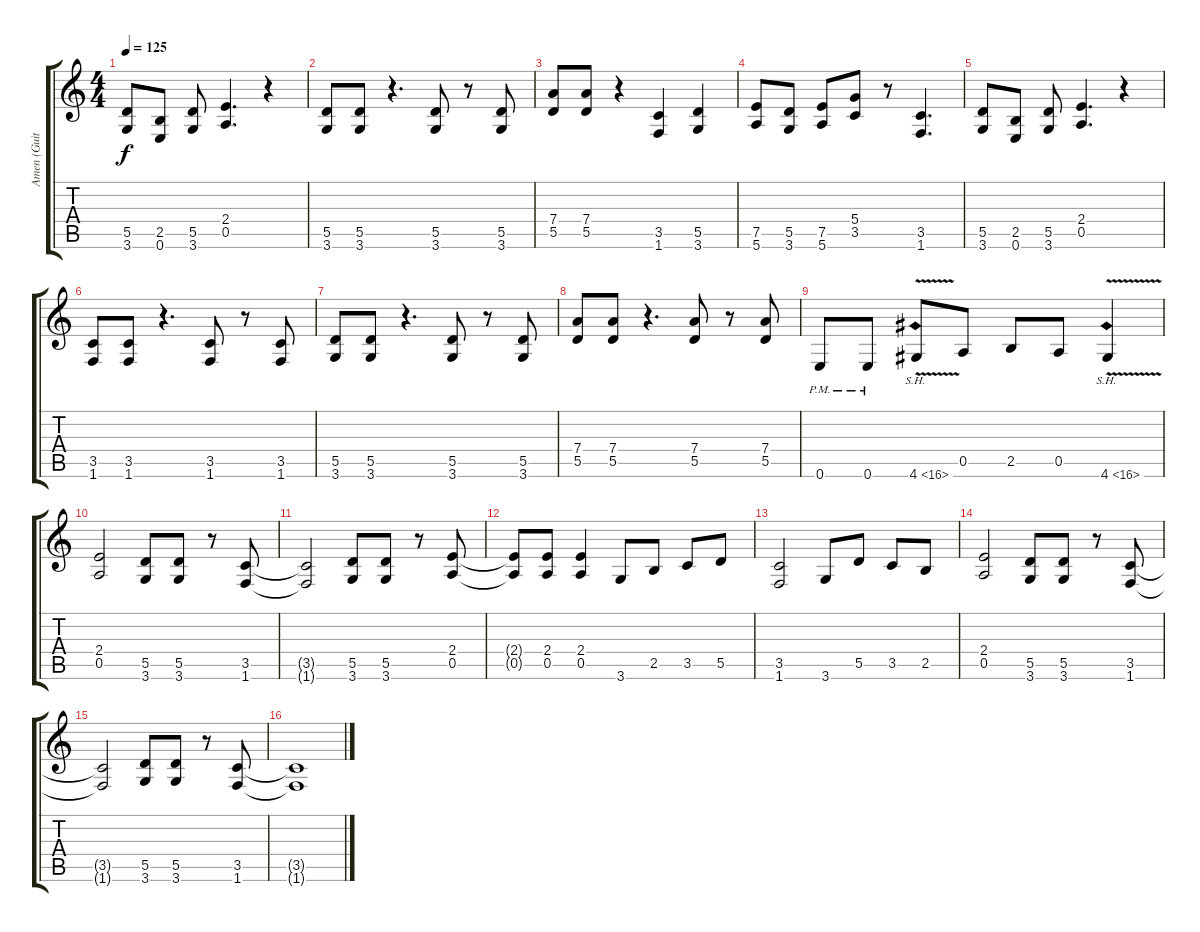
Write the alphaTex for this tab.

\track ("Amen (Guitar)" "Amen (Guit") {instrument distortionguitar}
\staff {score tabs}
\tuning (E4 B3 G3 D3 A2 E2) {hide}
\ts (4 4)
\tempo 125
\clef g2
\ks c
(5.5 3.6).8{dy f} (2.5 0.6).8 (5.5 3.6).8 (2.4 0.5).4{d} r.4 |
(5.5 3.6).8 (5.5 3.6).8 r.4{d} (5.5 3.6).8 r.8 (5.5 3.6).8 |
(7.4 5.5).8 (7.4 5.5).8 r.4 (3.5 1.6).4 (5.5 3.6).4 |
(7.5 5.6).8 (5.5 3.6).8 (7.5 5.6).8 (5.4 3.5).8 r.8 (3.5 1.6).4{d} |
(5.5 3.6).8 (2.5 0.6).8 (5.5 3.6).8 (2.4 0.5).4{d} r.4 |
(3.5 1.6).8 (3.5 1.6).8 r.4{d} (3.5 1.6).8 r.8 (3.5 1.6).8 |
(5.5 3.6).8 (5.5 3.6).8 r.4{d} (5.5 3.6).8 r.8 (5.5 3.6).8 |
(7.4 5.5).8 (7.4 5.5).8 r.4{d} (7.4 5.5).8 r.8 (7.4 5.5).8 |
0.6{pm}.8 0.6{pm}.8 4.6{sh 12 v}.8 0.5.8 2.5.8 0.5.8 4.6{sh 12 v}.4 |
(2.4 0.5).2 (5.5 3.6).8 (5.5 3.6).8 r.8 (3.5 1.6).8 |
(3.5{t} 1.6{t}).2 (5.5 3.6).8 (5.5 3.6).8 r.8 (2.4 0.5).8 |
(2.4{t} 0.5{t}).8 (2.4 0.5).8 (2.4 0.5).4 3.6.8 2.5.8 3.5.8 5.5.8 |
(3.5 1.6).2 3.6.8 5.5.8 3.5.8 2.5.8 |
(2.4 0.5).2 (5.5 3.6).8 (5.5 3.6).8 r.8 (3.5 1.6).8 |
(3.5{t} 1.6{t}).2 (5.5 3.6).8 (5.5 3.6).8 r.8 (3.5 1.6).8 |
(3.5{t} 1.6{t}).1
